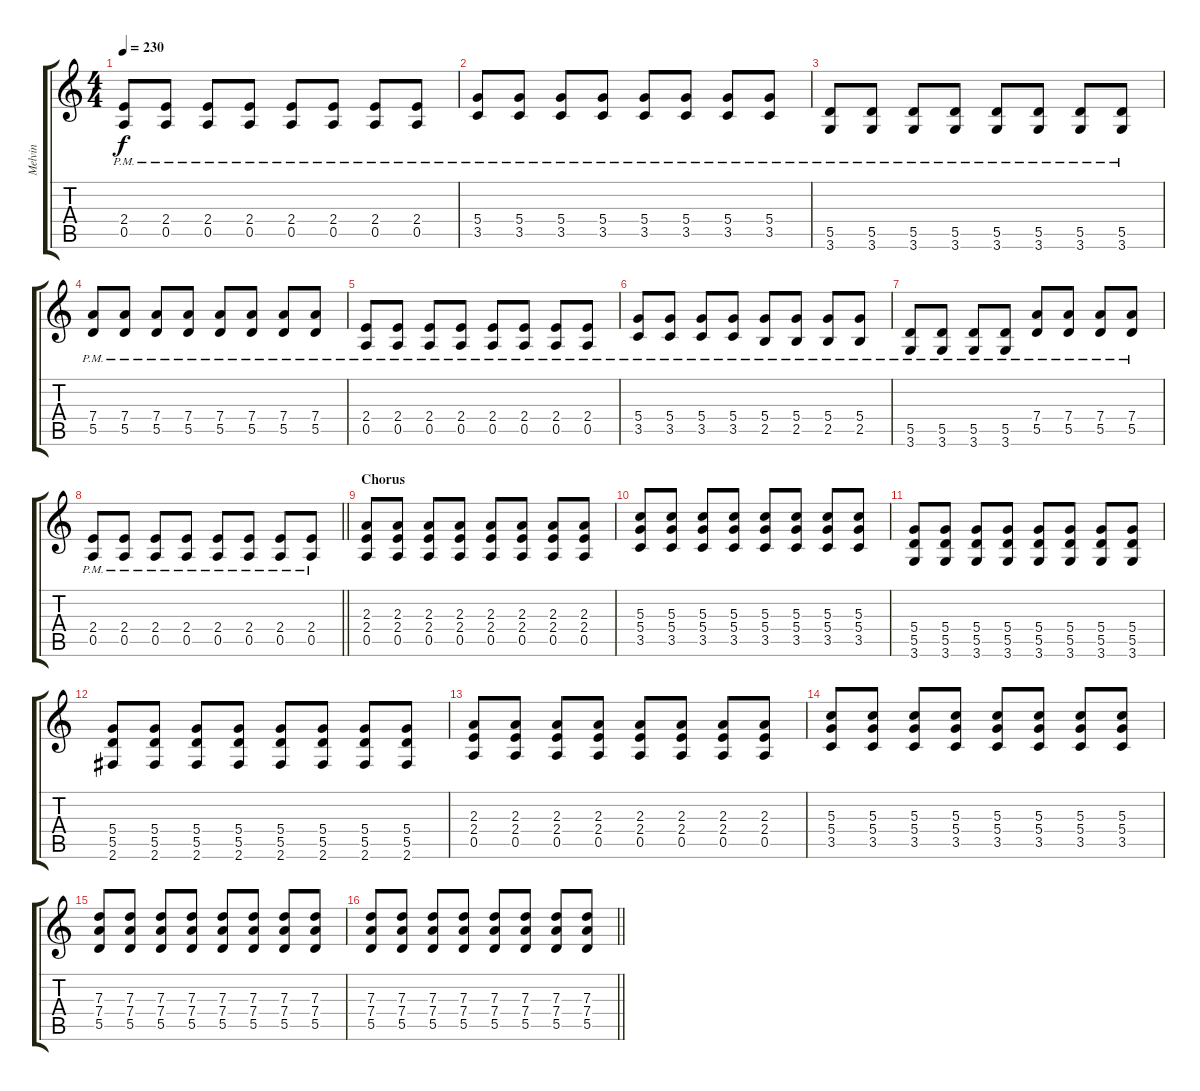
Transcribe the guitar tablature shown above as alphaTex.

\track ("Melvin" "Melvin") {instrument distortionguitar}
\staff {score tabs}
\tuning (E4 B3 G3 D3 A2 E2) {hide}
\ts (4 4)
\tempo 230
\clef g2
\ks c
(2.4{pm} 0.5{pm}).8{dy f} (2.4{pm} 0.5{pm}).8 (2.4{pm} 0.5{pm}).8 (2.4{pm} 0.5{pm}).8 (2.4{pm} 0.5{pm}).8 (2.4{pm} 0.5{pm}).8 (2.4{pm} 0.5{pm}).8 (2.4{pm} 0.5{pm}).8 |
(5.4{pm} 3.5{pm}).8 (5.4{pm} 3.5{pm}).8 (5.4{pm} 3.5{pm}).8 (5.4{pm} 3.5{pm}).8 (5.4{pm} 3.5{pm}).8 (5.4{pm} 3.5{pm}).8 (5.4{pm} 3.5{pm}).8 (5.4{pm} 3.5{pm}).8 |
(5.5{pm} 3.6{pm}).8 (5.5{pm} 3.6{pm}).8 (5.5{pm} 3.6{pm}).8 (5.5{pm} 3.6{pm}).8 (5.5{pm} 3.6{pm}).8 (5.5{pm} 3.6{pm}).8 (5.5{pm} 3.6{pm}).8 (5.5{pm} 3.6{pm}).8 |
(7.4{pm} 5.5{pm}).8 (7.4{pm} 5.5{pm}).8 (7.4{pm} 5.5{pm}).8 (7.4{pm} 5.5{pm}).8 (7.4{pm} 5.5{pm}).8 (7.4{pm} 5.5{pm}).8 (7.4{pm} 5.5{pm}).8 (7.4{pm} 5.5{pm}).8 |
(2.4{pm} 0.5{pm}).8 (2.4{pm} 0.5{pm}).8 (2.4{pm} 0.5{pm}).8 (2.4{pm} 0.5{pm}).8 (2.4{pm} 0.5{pm}).8 (2.4{pm} 0.5{pm}).8 (2.4{pm} 0.5{pm}).8 (2.4{pm} 0.5{pm}).8 |
(5.4{pm} 3.5{pm}).8 (5.4{pm} 3.5{pm}).8 (5.4{pm} 3.5{pm}).8 (5.4{pm} 3.5{pm}).8 (5.4{pm} 2.5{pm}).8 (5.4{pm} 2.5{pm}).8 (5.4{pm} 2.5{pm}).8 (5.4{pm} 2.5{pm}).8 |
(5.5{pm} 3.6{pm}).8 (5.5{pm} 3.6{pm}).8 (5.5{pm} 3.6{pm}).8 (5.5{pm} 3.6{pm}).8 (7.4{pm} 5.5{pm}).8 (7.4{pm} 5.5{pm}).8 (7.4{pm} 5.5{pm}).8 (7.4{pm} 5.5{pm}).8 |
\barLineRight lightlight
(2.4{pm} 0.5{pm}).8 (2.4{pm} 0.5{pm}).8 (2.4{pm} 0.5{pm}).8 (2.4{pm} 0.5{pm}).8 (2.4{pm} 0.5{pm}).8 (2.4{pm} 0.5{pm}).8 (2.4{pm} 0.5{pm}).8 (2.4{pm} 0.5{pm}).8 |
\section ("" "Chorus")
(2.3 2.4 0.5).8 (2.3 2.4 0.5).8 (2.3 2.4 0.5).8 (2.3 2.4 0.5).8 (2.3 2.4 0.5).8 (2.3 2.4 0.5).8 (2.3 2.4 0.5).8 (2.3 2.4 0.5).8 |
(5.3 5.4 3.5).8 (5.3 5.4 3.5).8 (5.3 5.4 3.5).8 (5.3 5.4 3.5).8 (5.3 5.4 3.5).8 (5.3 5.4 3.5).8 (5.3 5.4 3.5).8 (5.3 5.4 3.5).8 |
(5.4 5.5 3.6).8 (5.4 5.5 3.6).8 (5.4 5.5 3.6).8 (5.4 5.5 3.6).8 (5.4 5.5 3.6).8 (5.4 5.5 3.6).8 (5.4 5.5 3.6).8 (5.4 5.5 3.6).8 |
(5.4 5.5 2.6).8 (5.4 5.5 2.6).8 (5.4 5.5 2.6).8 (5.4 5.5 2.6).8 (5.4 5.5 2.6).8 (5.4 5.5 2.6).8 (5.4 5.5 2.6).8 (5.4 5.5 2.6).8 |
(2.3 2.4 0.5).8 (2.3 2.4 0.5).8 (2.3 2.4 0.5).8 (2.3 2.4 0.5).8 (2.3 2.4 0.5).8 (2.3 2.4 0.5).8 (2.3 2.4 0.5).8 (2.3 2.4 0.5).8 |
(5.3 5.4 3.5).8 (5.3 5.4 3.5).8 (5.3 5.4 3.5).8 (5.3 5.4 3.5).8 (5.3 5.4 3.5).8 (5.3 5.4 3.5).8 (5.3 5.4 3.5).8 (5.3 5.4 3.5).8 |
(7.3 7.4 5.5).8 (7.3 7.4 5.5).8 (7.3 7.4 5.5).8 (7.3 7.4 5.5).8 (7.3 7.4 5.5).8 (7.3 7.4 5.5).8 (7.3 7.4 5.5).8 (7.3 7.4 5.5).8 |
\barLineRight lightlight
(7.3 7.4 5.5).8 (7.3 7.4 5.5).8 (7.3 7.4 5.5).8 (7.3 7.4 5.5).8 (7.3 7.4 5.5).8 (7.3 7.4 5.5).8 (7.3 7.4 5.5).8 (7.3 7.4 5.5).8
